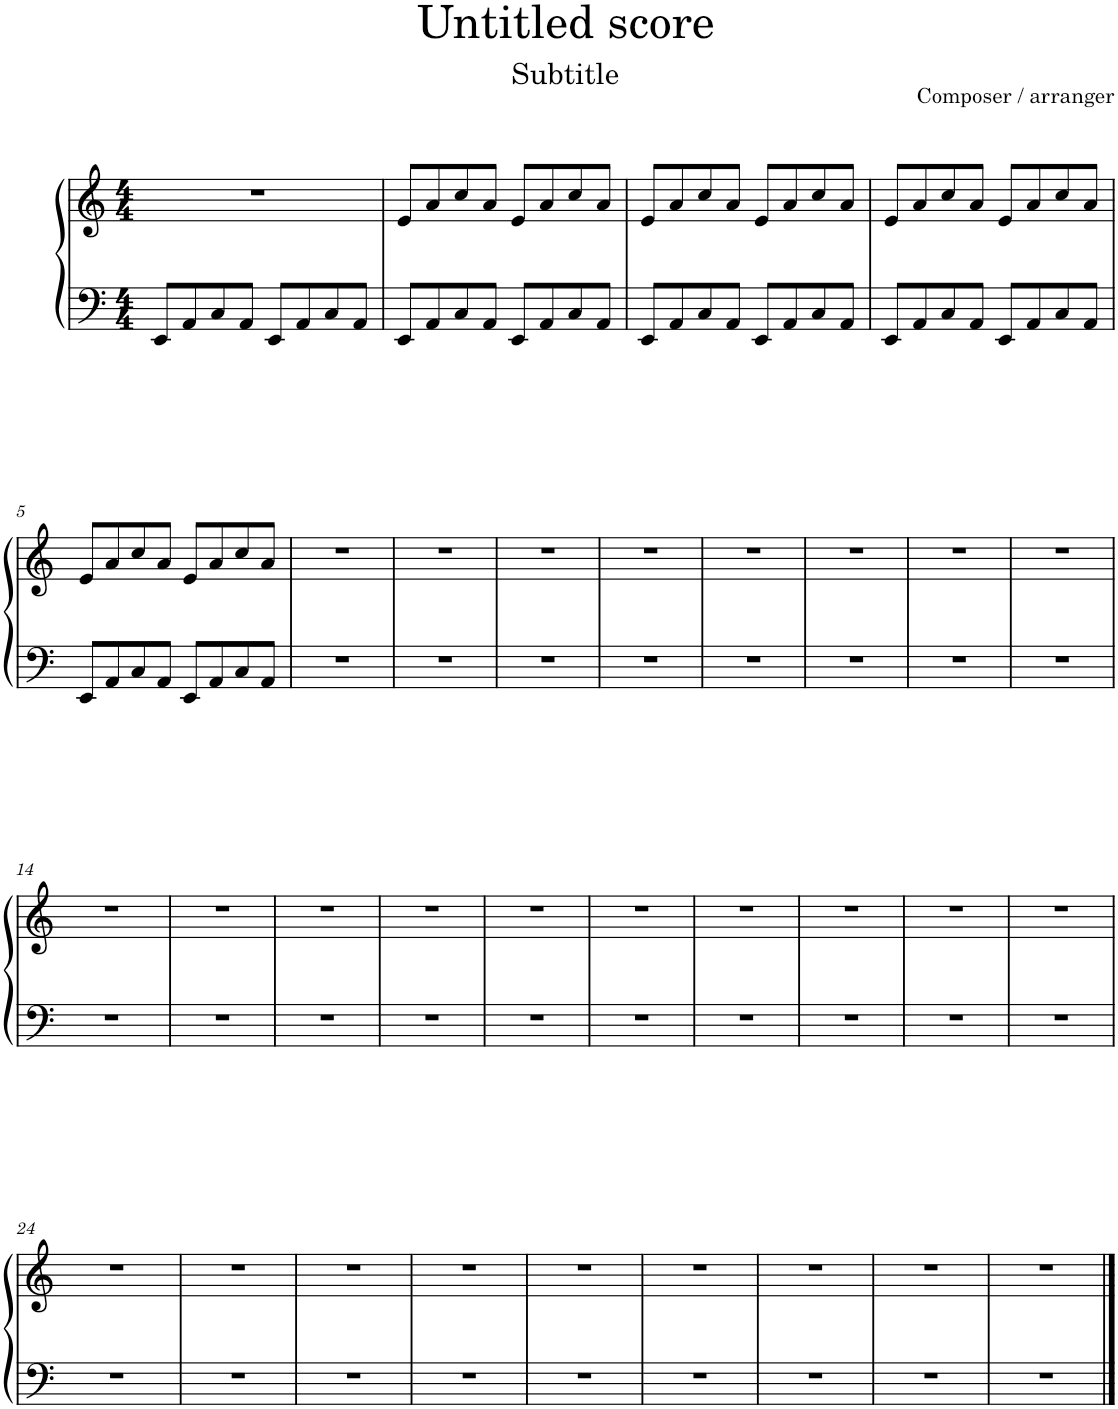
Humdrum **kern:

**kern	**kern
*part1	*part1
*staff2	*staff1
*I"Piano	*
*I'Pno.	*
*clefF4	*clefG2
*k[]	*k[]
*M4/4	*M4/4
=1	=1
8EE/L	1r
8AA/	.
8C/	.
8AA/J	.
8EE/L	.
8AA/	.
8C/	.
8AA/J	.
=2	=2
8EE/L	8e/L
8AA/	8a/
8C/	8cc/
8AA/J	8a/J
8EE/L	8e/L
8AA/	8a/
8C/	8cc/
8AA/J	8a/J
=3	=3
8EE/L	8e/L
8AA/	8a/
8C/	8cc/
8AA/J	8a/J
8EE/L	8e/L
8AA/	8a/
8C/	8cc/
8AA/J	8a/J
=4	=4
8EE/L	8e/L
8AA/	8a/
8C/	8cc/
8AA/J	8a/J
8EE/L	8e/L
8AA/	8a/
8C/	8cc/
8AA/J	8a/J
!!LO:LB:g=z
=5	=5
8EE/L	8e/L
8AA/	8a/
8C/	8cc/
8AA/J	8a/J
8EE/L	8e/L
8AA/	8a/
8C/	8cc/
8AA/J	8a/J
=6	=6
1r	1r
=7	=7
1r	1r
=8	=8
1r	1r
=9	=9
1r	1r
=10	=10
1r	1r
=11	=11
1r	1r
=12	=12
1r	1r
=13	=13
1r	1r
!!LO:LB:g=z
=14	=14
1r	1r
=15	=15
1r	1r
=16	=16
1r	1r
=17	=17
1r	1r
=18	=18
1r	1r
=19	=19
1r	1r
=20	=20
1r	1r
=21	=21
1r	1r
=22	=22
1r	1r
=23	=23
1r	1r
!!LO:LB:g=z
=24	=24
1r	1r
=25	=25
1r	1r
=26	=26
1r	1r
=27	=27
1r	1r
=28	=28
1r	1r
=29	=29
1r	1r
=30	=30
1r	1r
=31	=31
1r	1r
=32	=32
1r	1r
==	==
*-	*-
